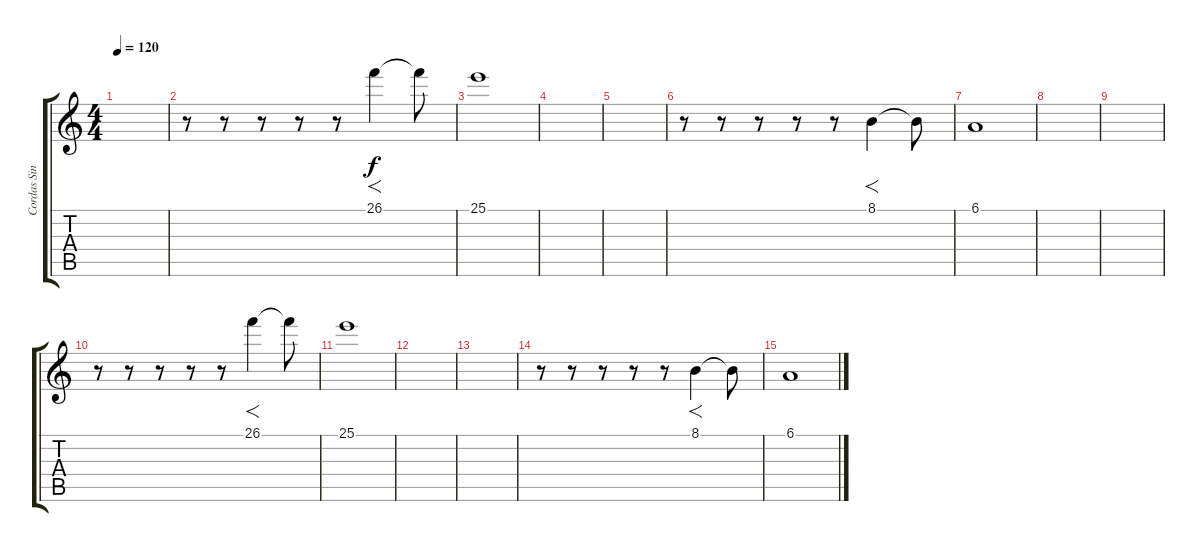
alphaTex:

\track ("Cordas Sinfônicas 2" "Cordas Sin") {instrument synthstrings2}
\staff {score tabs}
\tuning (Eb4 Bb3 Gb3 Db3 Ab2 Db2) {hide}
\ts (4 4)
\tempo 120
\clef g2
\ks c
|
r.8 r.8 r.8 r.8 r.8 26.1.4{f} 26.1{t}.8 |
25.1.1 |
|
|
r.8 r.8 r.8 r.8 r.8 8.1.4{f} 8.1{t}.8 |
6.1.1 |
|
|
r.8 r.8 r.8 r.8 r.8 26.1.4{f} 26.1{t}.8 |
25.1.1 |
|
|
r.8 r.8 r.8 r.8 r.8 8.1.4{f} 8.1{t}.8 |
6.1.1
